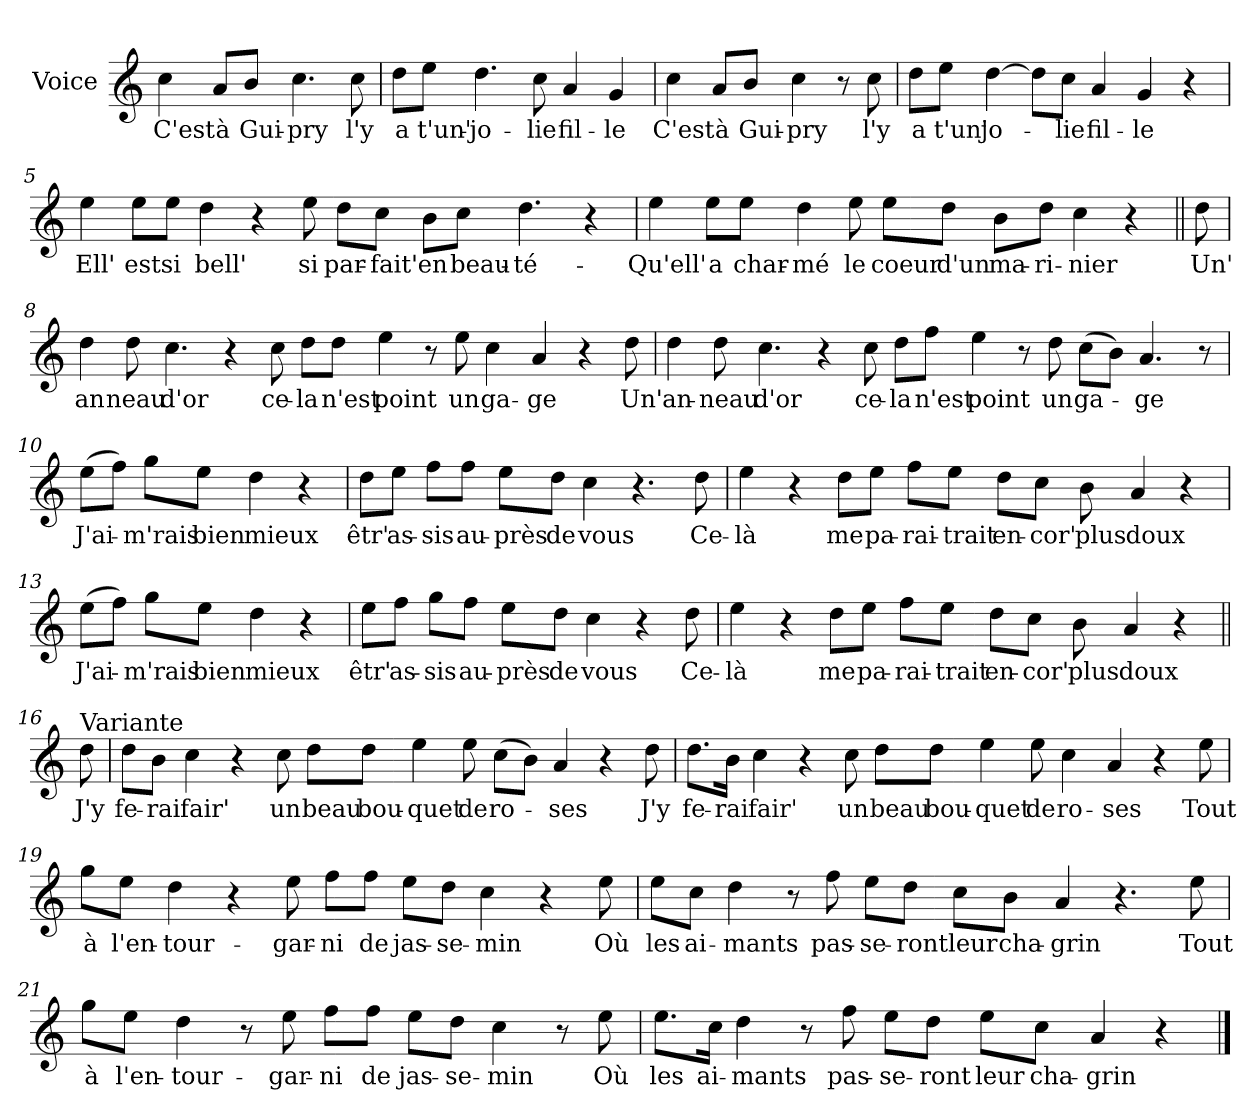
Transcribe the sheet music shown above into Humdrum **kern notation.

**kern	**text
*part1	*part1
*staff1	*staff1
*I"Voice	*
*I'V	*
*clefG2	*
*k[]	*
*C:	*
=1	=1
4cc\	C'est
8a/L	à
8b/J	Gui-
4.cc\	-pry
8cc\	l'y
=2	=2
8dd\L	a
8ee\J	t'un'-
4.dd\	-jo-
8cc\	-lie
4a/	fil-
4g/	-le
=3	=3
4cc\	C'est
8a/L	à
8b/J	Gui-
4cc\	-pry
8r	.
8cc\	l'y
=4	=4
8dd\L	a
8ee\J	t'un'
[4dd\	jo-
8dd\L]	.
8cc\J	-lie
4a/	fil-
4g/	-le
4r	.
!!LO:LB:g=z
=5	=5
*MM105	*
4ee\	Ell'
8ee\L	est
8ee\J	si
4dd\	bell'
4r	.
8ee\	si
8dd\L	par-
8cc\J	-fait'
8b\L	en
8cc\J	beau-
4.dd\	-té-
4r	.
=6	=6
4ee\	-Qu'ell'
8ee\L	a
8ee\J	char-
4dd\	-mé
8ee\	le
8ee\L	coeur
8dd\J	d'un
8b\L	ma-
8dd\J	-ri-
4cc\	-nier
4r	.
!!LO:LB:g=z
=7||	=7||
8dd\	Un'
=8	=8
4dd\	an
8dd\	neau
4.cc\	d'or
4r	.
8cc\	ce-
8dd\L	-la
8dd\J	n'est
4ee\	point
8r	.
8ee\	un
4cc\	ga-
4a/	-ge
4r	.
8dd\	Un'
=9	=9
4dd\	an-
8dd\	-neau
4.cc\	d'or
4r	.
8cc\	ce-
8dd\L	-la
8ff\J	n'est
4ee\	point
8r	.
8dd\	un
(>8cc\L	ga-
8b\J)	.
4.a/	-ge
8r	.
!!LO:LB:g=z
=10	=10
(>8ee\L	J'ai-
8ff\J)	.
8gg\L	-m'rais
8ee\J	bien
4dd\	mieux
4r	.
=11	=11
8dd\L	êtr'
8ee\J	as-
8ff\L	-sis
8ff\J	au-
8ee\L	-près
8dd\J	de
4cc\	vous
4.r	.
8dd\	Ce-
=12	=12
4ee\	-là
4r	.
8dd\L	me
8ee\J	pa-
8ff\L	-rai-
8ee\J	-trait
8dd\L	en-
8cc\J	-cor'
8b\	plus
4a/	doux
4r	.
!!LO:LB:g=z
=13	=13
(>8ee\L	J'ai-
8ff\J)	.
8gg\L	-m'rais
8ee\J	bien
4dd\	mieux
4r	.
=14	=14
8ee\L	êtr'
8ff\J	as-
8gg\L	-sis
8ff\J	au-
8ee\L	-près
8dd\J	de
4cc\	vous
4r	.
8dd\	Ce-
=15	=15
4ee\	-là
4r	.
8dd\L	me
8ee\J	pa-
8ff\L	-rai-
8ee\J	-trait
8dd\L	en-
8cc\J	-cor'
8b\	plus
4a/	doux
4r	.
!!LO:LB:g=z
=16||	=16||
!LO:TX:t=Variante	!
8dd\	J'y
=17	=17
8dd\L	fe-
8b\J	-rai
4cc\	fair'
4r	.
8cc\	un
8dd\L	beau
8dd\J	bou-
4ee\	-quet
8ee\	de
(>8cc\L	ro-
8b\J)	.
4a/	-ses
4r	.
8dd\	J'y
=18	=18
8.dd\L	fe-
16b\Jk	-rai
4cc\	fair'
4r	.
8cc\	un
8dd\L	beau
8dd\J	bou-
4ee\	-quet
8ee\	de
4cc\	ro-
4a/	-ses
4r	.
8ee\	Tout
!!LO:LB:g=z
=19	=19
8gg\L	à
8ee\J	l'en-
4dd\	-tour-
4r	.
8ee\	-gar-
8ff\L	-ni
8ff\J	de
8ee\L	jas-
8dd\J	-se-
4cc\	-min
4r	.
8ee\	Où
=20	=20
8ee\L	les
8cc\J	ai-
4dd\	-mants
8r	.
8ff\	pas-
8ee\L	-se-
8dd\J	-ront
8cc\L	leur
8b\J	cha-
4a/	-grin
4.r	.
8ee\	Tout
!!LO:LB:g=z
=21	=21
8gg\L	à
8ee\J	l'en-
4dd\	-tour-
8r	.
8ee\	-gar-
8ff\L	-ni
8ff\J	de
8ee\L	jas-
8dd\J	-se-
4cc\	-min
8r	.
8ee\	Où
=22	=22
8.ee\L	les
16cc\Jk	ai-
4dd\	-mants
8r	.
8ff\	pas-
8ee\L	-se-
8dd\J	-ront
8ee\L	leur
8cc\J	cha-
4a/	-grin
4r	.
==	==
*-	*-
